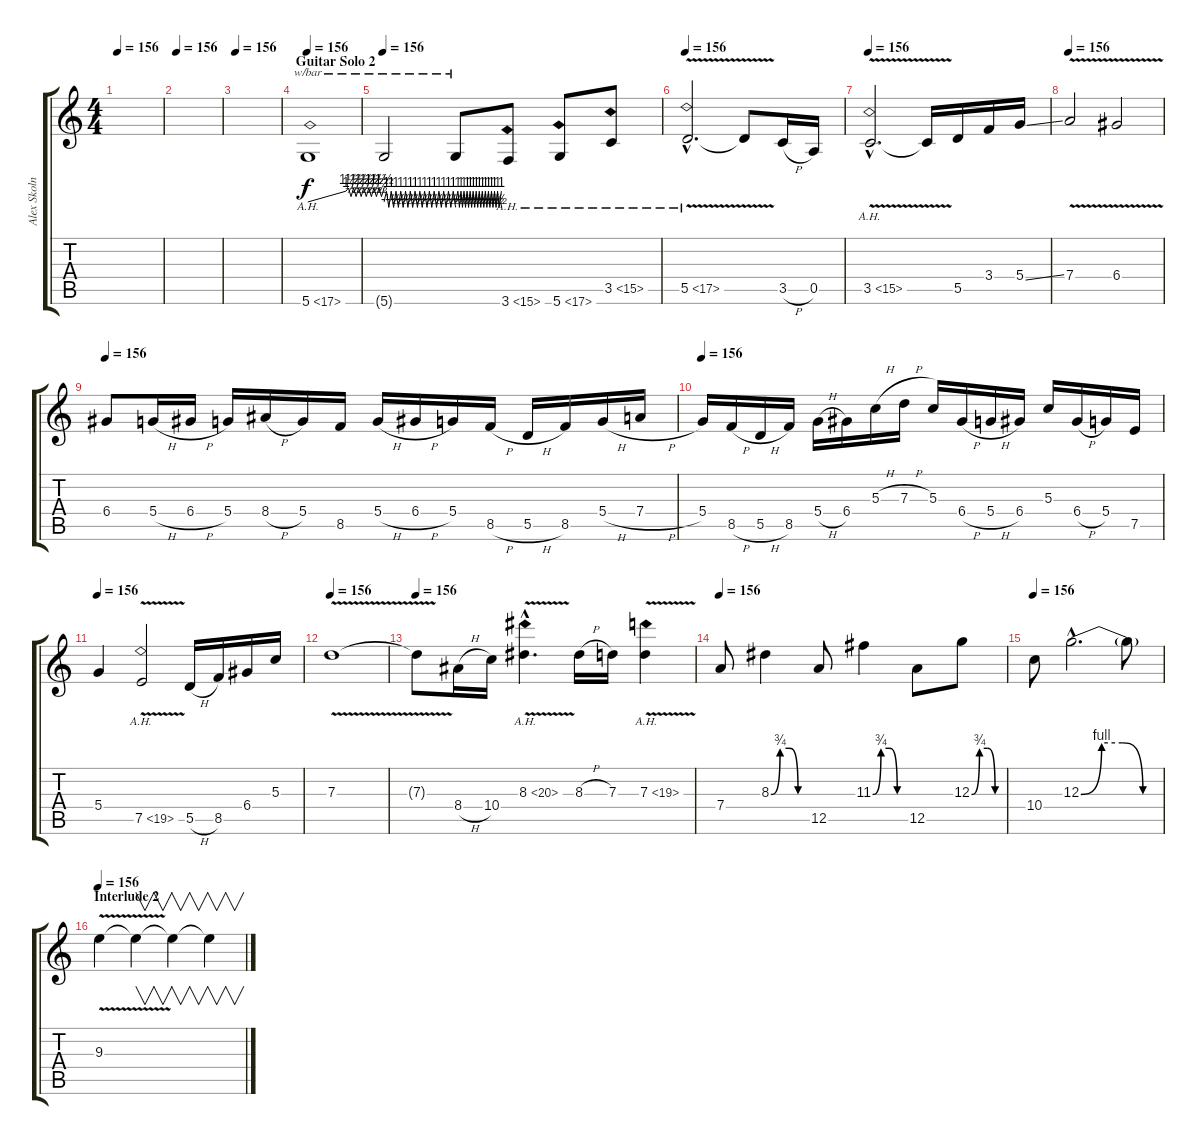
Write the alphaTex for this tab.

\track ("Alex Skolnick - Lead" "Alex Skoln") {instrument distortionguitar}
\staff {score tabs}
\tuning (E4 B3 G3 D3 A2 D2) {hide}
\ts (4 4)
\tempo 156
\clef g2
\ks c
|
\tempo 156
|
\tempo 156
|
\section ("" "Guitar Solo 2")
\tempo 156
5.6{ah 12}.1{tbe (custom default 0 0 30 4 32 6 34 2 36 6 38 2 40 6 42 2 44 6 46 2 48 6 50 2 52 6 54 2 56 6 58 2 60 6)} |
\tempo 156
5.6{t}.2{tbe (custom default 0 0 2 4 4 -2 6 4 8 -2 10 4 12 -2 14 4 16 -2 18 4 20 -2 22 4 24 -2 26 4 28 -2 30 4 32 -2 34 4 36 -2 38 4 40 -2 42 4 44 -2 46 4 48 -2 50 4 52 -2 54 4 56 -2 58 4 60 -2)} 5.6{t}.8{tbe (custom default 0 0 3 4 5 -2 7 4 9 -2 11 4 13 -2 15 4 17 -2 19 4 21 -2 23 4 25 -2 27 4 29 -2 31 4 33 -2 35 4 37 -2 39 4 41 -2 43 4 45 -2 47 4 49 -2 51 4 53 -2 55 4 57 -2 60 4)} 3.6{ah 12}.8 5.6{ah 12}.8 3.5{ah 12}.8 |
\tempo 156
5.5{ah 12 v hac}.2{d} 5.5{t}.8 3.5{h}.16 0.5.16 |
\tempo 156
3.5{ah 12 v hac}.2{d} 3.5{t}.16 5.5.16 3.4.16 5.4{ss}.16 |
\tempo 156
7.4{v}.2 6.4{v}.2 |
\tempo 156
6.4.8 5.4{h}.16 6.4{h}.16 5.4.16 8.4{h}.16 5.4.16 8.5.16 5.4{h}.16 6.4{h}.16 5.4.16 8.5{h}.16 5.5{h}.16 8.5.16 5.4{h}.16 7.4{h}.16 |
\tempo 156
5.4.16 8.5{h}.16 5.5{h}.16 8.5.16 5.4{h}.16 6.4.16 5.3{h}.16 7.3{h}.16 5.3.16 6.4{h}.16 5.4{h}.16 6.4.16 5.3.16 6.4{h}.16 5.4.16 7.5.16 |
\tempo 156
5.4.4 7.5{ah 12 v}.2 5.5{h}.16 8.5.16 6.4.16 5.3.16 |
\tempo 156
7.3{v}.1 |
\tempo 156
7.3{t}.8 8.4{h}.16 10.4.16 8.3{ah 12 v hac}.4{d} 8.3{h}.16 7.3.16 7.3{ah 12 v}.4 |
\tempo 156
7.4.8 8.3{be (custom 0 0 15 3 30 3 45 0 60 0)}.4 12.5.8 11.3{be (custom 0 0 15 3 30 3 45 0 60 0)}.4 12.5.8 12.3{be (custom 0 0 15 3 30 3 45 0 60 0)}.8 |
\tempo 156
10.4.8 12.3{be (custom 0 0 15 4 30 4 45 0 60 0) hac}.2{d} 12.3{t}.8 |
\section ("" "Interlude 2")
\tempo 156
9.3{v}.4 9.3{t}.4{v} 9.3{t}.4{v} 9.3{t}.4{v volume 12}
